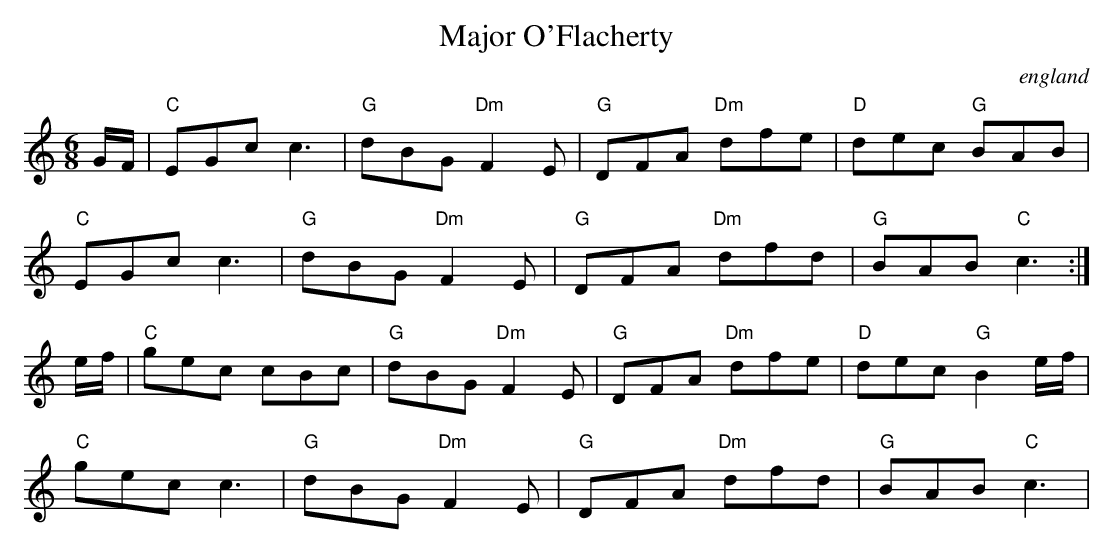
X:1
T:Major O'Flacherty
O:england
M:6/8
K:C
G/2F/2|"C"EGc c3|"G"dBG "Dm"F2E|"G"DFA "Dm"dfe|"D"dec "G"BAB|
"C"EGc c3|"G"dBG "Dm"F2E|"G"DFA "Dm"dfd|"G"BAB "C"c3:|
e/2f/2|"C"gec cBc|"G"dBG "Dm"F2E|"G"DFA "Dm"dfe|"D"dec "G"B2e/2f/2|
"C"gec c3|"G"dBG "Dm"F2E|"G"DFA "Dm"dfd|"G"BAB "C"c3|
